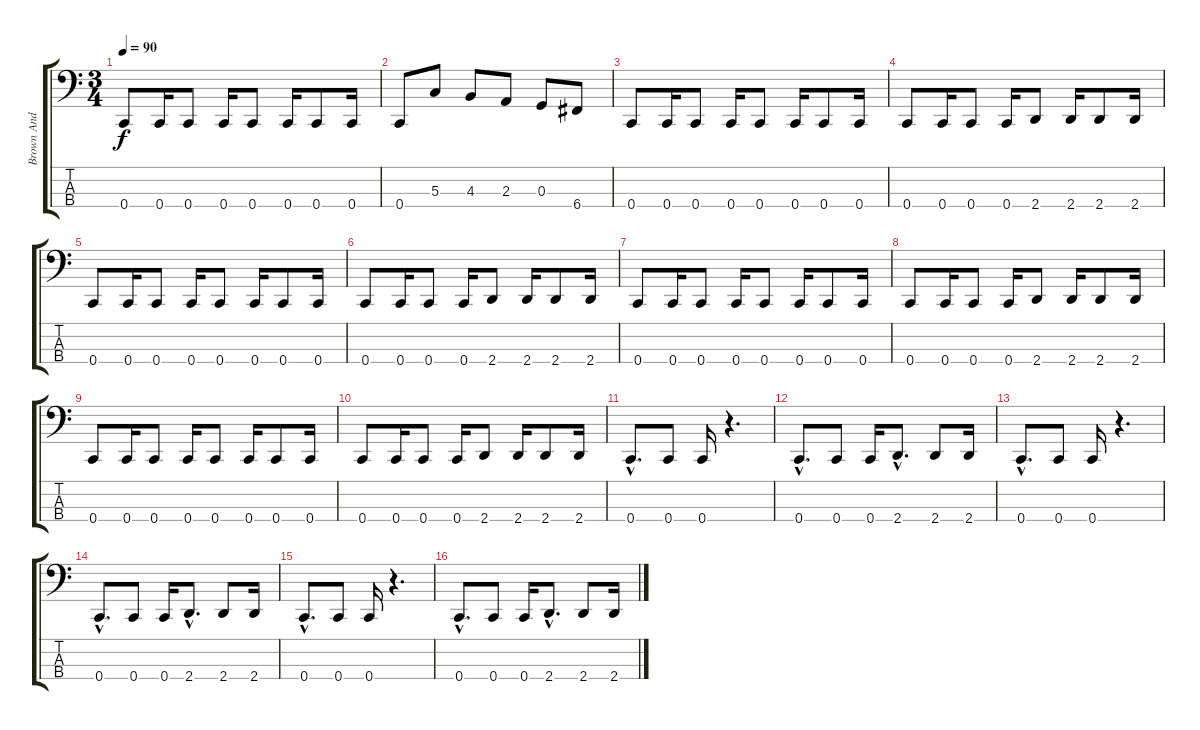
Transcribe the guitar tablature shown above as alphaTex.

\track ("Brown And Sticky" "Brown And ") {instrument electricbasspick}
\staff {score tabs}
\tuning (F2 C2 G1 C1) {hide}
\ts (3 4)
\tempo 90
\clef f4
\ks c
0.4.8{dy f} 0.4.16 0.4.8 0.4.16 0.4.8 0.4.16 0.4.8 0.4.16 |
0.4.8 5.3.8 4.3.8 2.3.8 0.3.8 6.4.8 |
0.4.8 0.4.16 0.4.8 0.4.16 0.4.8 0.4.16 0.4.8 0.4.16 |
0.4.8 0.4.16 0.4.8 0.4.16 2.4.8 2.4.16 2.4.8 2.4.16 |
0.4.8 0.4.16 0.4.8 0.4.16 0.4.8 0.4.16 0.4.8 0.4.16 |
0.4.8 0.4.16 0.4.8 0.4.16 2.4.8 2.4.16 2.4.8 2.4.16 |
0.4.8 0.4.16 0.4.8 0.4.16 0.4.8 0.4.16 0.4.8 0.4.16 |
0.4.8 0.4.16 0.4.8 0.4.16 2.4.8 2.4.16 2.4.8 2.4.16 |
0.4.8 0.4.16 0.4.8 0.4.16 0.4.8 0.4.16 0.4.8 0.4.16 |
0.4.8 0.4.16 0.4.8 0.4.16 2.4.8 2.4.16 2.4.8 2.4.16 |
0.4{hac}.8{d} 0.4.8 0.4.16 r.4{d} |
0.4{hac}.8{d} 0.4.8 0.4.16 2.4{hac}.8{d} 2.4.8 2.4.16 |
0.4{hac}.8{d} 0.4.8 0.4.16 r.4{d} |
0.4{hac}.8{d} 0.4.8 0.4.16 2.4{hac}.8{d} 2.4.8 2.4.16 |
0.4{hac}.8{d} 0.4.8 0.4.16 r.4{d} |
0.4{hac}.8{d} 0.4.8 0.4.16 2.4{hac}.8{d} 2.4.8 2.4.16
